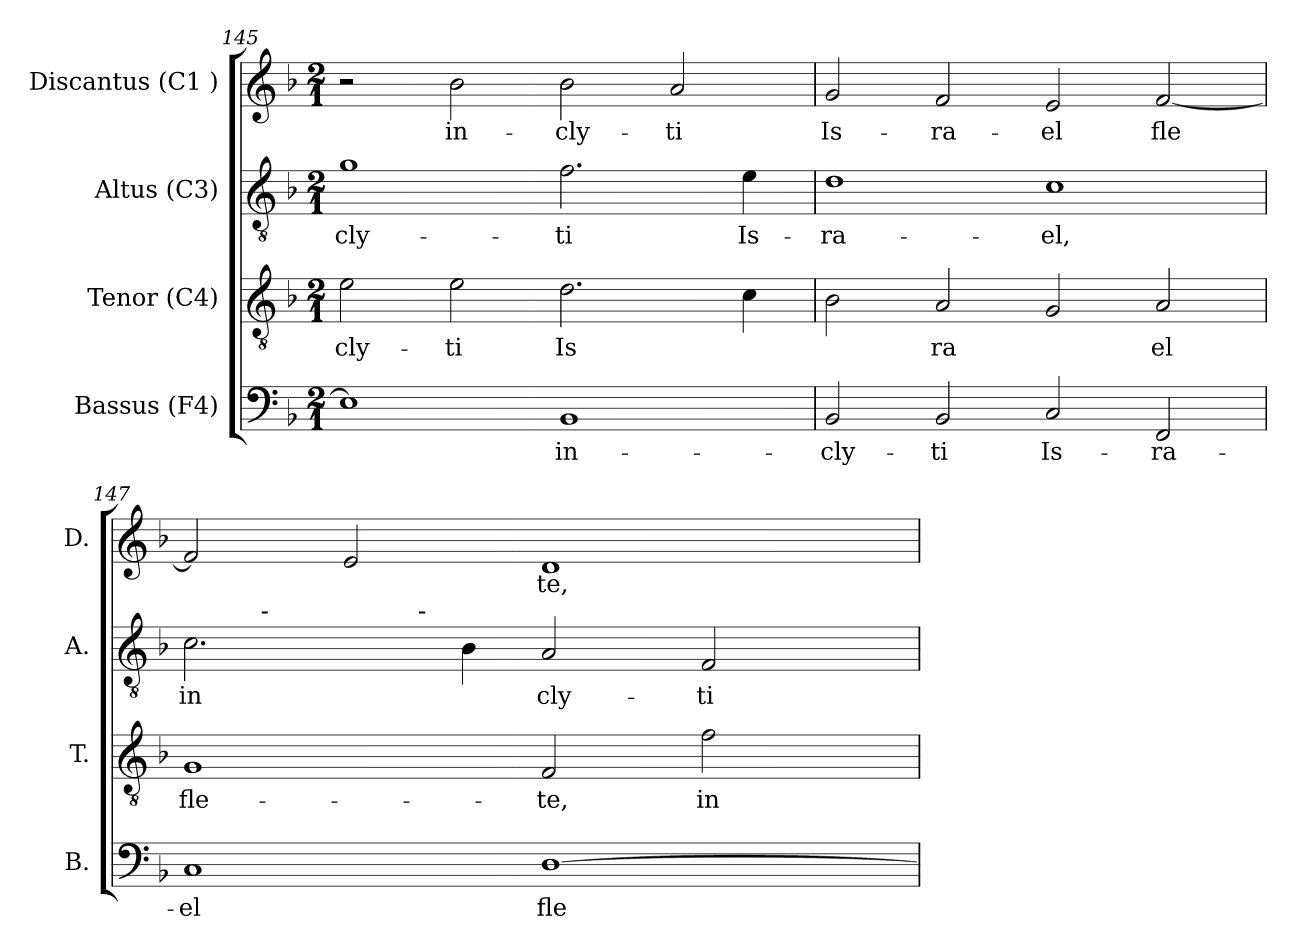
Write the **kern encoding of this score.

**kern	**text	**kern	**text	**kern	**text	**kern	**text
*part4	*part4	*part3	*part3	*part2	*part2	*part1	*part1
*staff4	*staff4	*staff3	*staff3	*staff2	*staff2	*staff1	*staff1
*I"Bassus (F4)	*	*I"Tenor (C4)	*	*I"Altus (C3)	*	*I"Discantus (C1 )	*
*I'B.	*	*I'T.	*	*I'A.	*	*I'D.	*
*clefF4	*	*clefGv2	*	*clefGv2	*	*clefG2	*
*k[b-]	*	*k[b-]	*	*k[b-]	*	*k[b-]	*
*F:	*	*F:	*	*F:	*	*F:	*
*M2/1	*	*M2/1	*	*M2/1	*	*M2/1	*
=145	=145	=145	=145	=145	=145	=145	=145
!	!LO:LY:b	!	!LO:LY:b:cj	!	!LO:LY:b:cj	!	!
1E-]	.	2e\	-cly-	1g	-cly-	2r	.
!	!	!	!LO:LY:b:cj	!	!	!	!LO:LY:b:cj
.	.	2e\	-ti	.	.	2b-\	in-
!	!LO:LY:b	!	!LO:LY:b:cj	!	!LO:LY:b:cj	!	!LO:LY:b:cj
1BB-	in-	2.d\	Is-	2.f\	-ti	2b-\	-cly-
!	!	!	!	!	!	!	!LO:LY:b:cj
.	.	.	.	.	.	2a/	-ti
!	!	!	!LO:LY:b:cj	!	!LO:LY:b:cj	!	!
.	.	4c\	--	4e\	Is-	.	.
=146	=146	=146	=146	=146	=146	=146	=146
!	!LO:LY:b	!	!LO:LY:b:cj	!	!LO:LY:b:cj	!	!LO:LY:b:cj
2BB-/	-cly-	2B-\	--	1d	-ra-	2g/	Is-
!	!LO:LY:b	!	!LO:LY:b:cj	!	!	!	!LO:LY:b:cj
2BB-/	-ti	2A/	-ra-	.	.	2f/	-ra-
!	!LO:LY:b	!	!LO:LY:b:cj	!	!LO:LY:b:cj	!	!LO:LY:b:cj
2C/	Is-	2G/	--	1c	-el,	2e/	-el
!	!LO:LY:b	!	!LO:LY:b:cj	!	!	!	!LO:LY:b:cj
2FF/	-ra-	2A/	-el	.	.	[<2f/	fle-
!!LO:LB:g=z
=147	=147	=147	=147	=147	=147	=147	=147
!	!LO:LY:b	!	!LO:LY:b:cj	!	!LO:LY:b:cj	!	!LO:LY:b:cj
*	*	*	*	*^	*	*	*
*	*	*	*	*	*^	*	*	*
1C	-el	1G	fle-	2.c\	8...ryy	2ryy	in-	2f/]	--
!	!	!	!	!	!LO:TX:a:t=-	!	!	!	!
.	.	.	.	.	1ryy	.	.	.	.
!	!	!	!	!	!	!	!	!	!LO:LY:b:cj
.	.	.	.	.	.	8ryy	.	2e/	--
.	.	.	.	.	.	32ryy	.	.	.
!	!	!	!	!	!	!LO:TX:a:t=-	!	!	!
.	.	.	.	.	.	1ryy	.	.	.
!	!	!	!	!	!	!	!LO:LY:b:cj	!	!
.	.	.	.	4B-\	.	.	--	.	.
!	!LO:LY:b	!	!LO:LY:b:cj	!	!	!	!LO:LY:b:cj	!	!LO:LY:b:cj
[>1D	fle-	2F/	-te,	2A/	.	.	-cly-	1d	-te,
.	.	.	.	.	2ryy	.	.	.	.
!	!	!	!LO:LY:b:cj	!	!	!	!LO:LY:b:cj	!	!
.	.	2f\	in-	2F/	.	.	-ti	.	.
.	.	.	.	.	.	4ryy	.	.	.
.	.	.	.	.	4ryy	.	.	.	.
.	.	.	.	.	.	16.ryy	.	.	.
.	.	.	.	.	64ryy	.	.	.	.
*	*	*	*	*v	*v	*v	*	*	*
=	=	=	=	=	=	=	=
*-	*-	*-	*-	*-	*-	*-	*-
